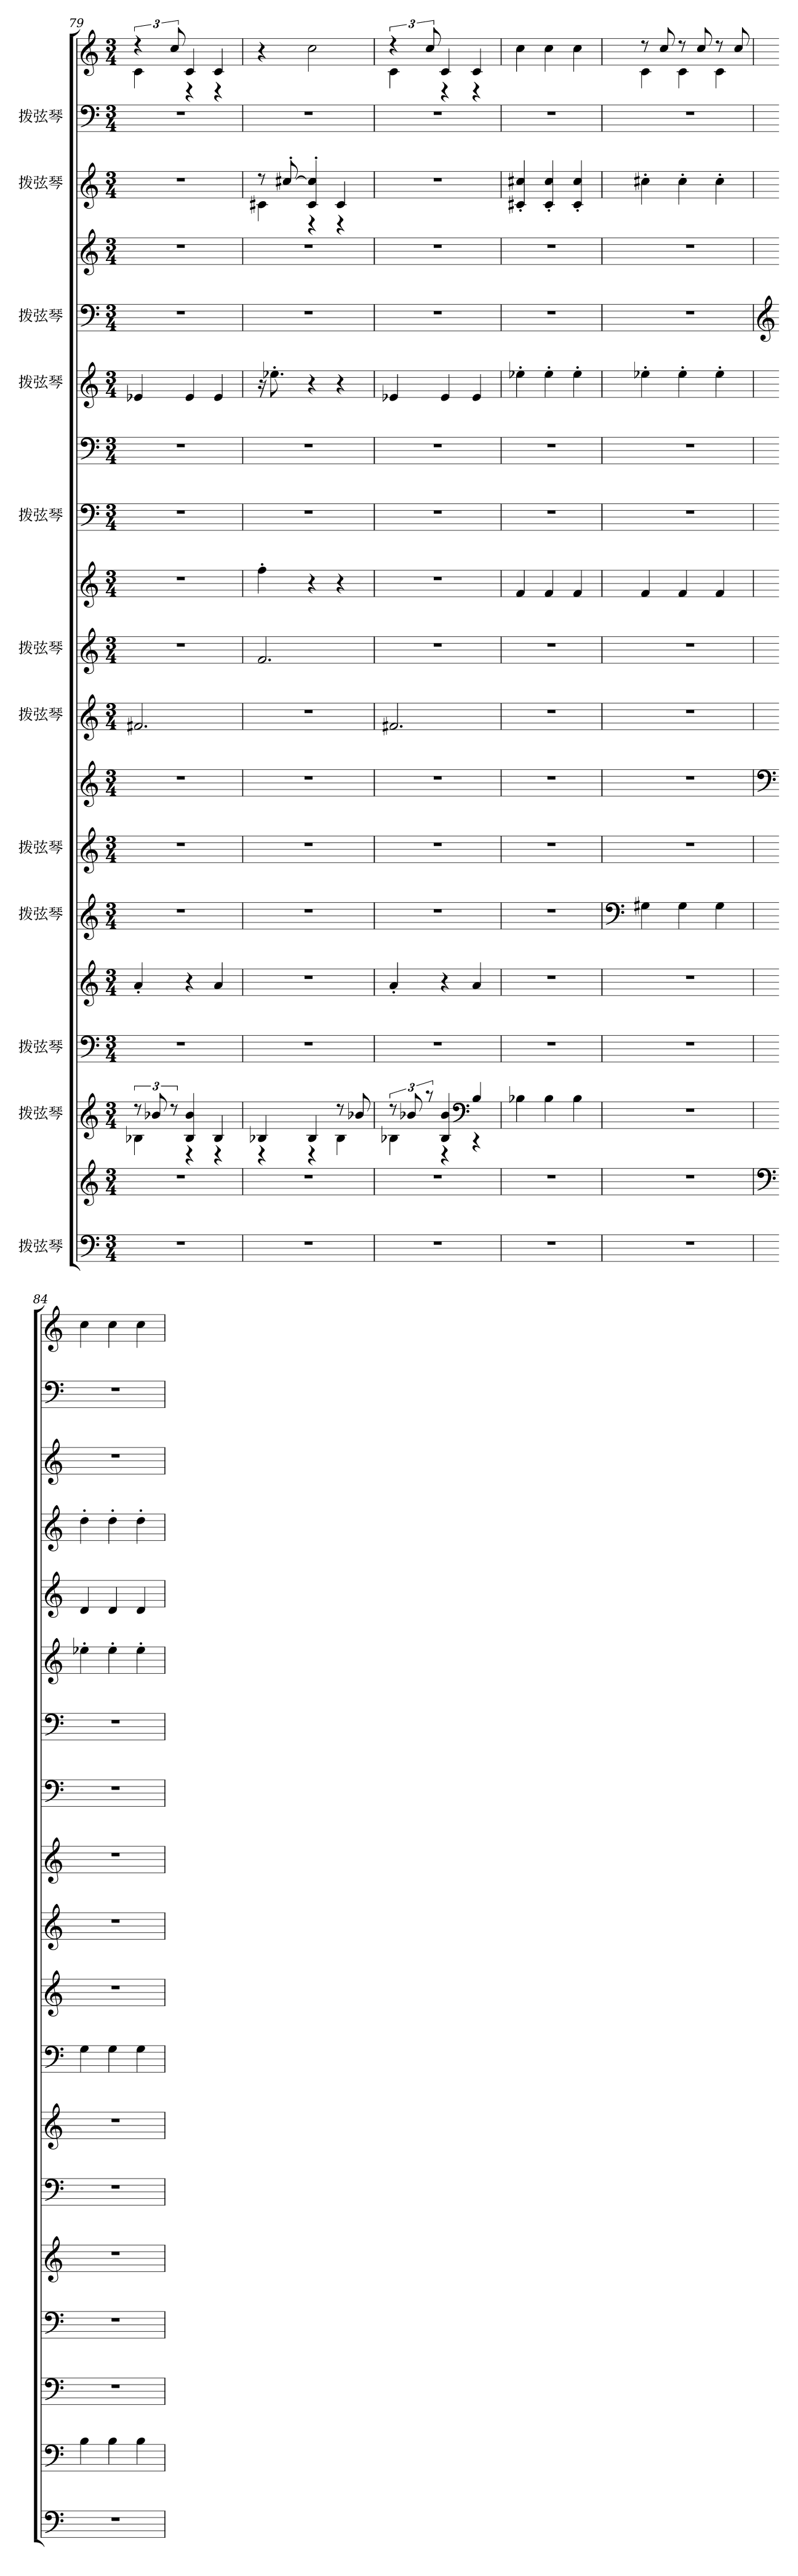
**kern	**kern	**kern	**kern	**kern	**kern	**kern	**kern	**kern	**kern	**kern	**kern	**kern	**kern	**kern	**kern	**kern	**kern	**kern
*part12	*part12	*part11	*part10	*part10	*part9	*part8	*part8	*part7	*part6	*part6	*part5	*part5	*part4	*part3	*part3	*part2	*part1	*part1
*staff19	*staff18	*staff17	*staff16	*staff15	*staff14	*staff13	*staff12	*staff11	*staff10	*staff9	*staff8	*staff7	*staff6	*staff5	*staff4	*staff3	*staff2	*staff1
*I"拨弦琴	*	*I"拨弦琴	*I"拨弦琴	*	*I"拨弦琴	*I"拨弦琴	*	*I"拨弦琴	*I"拨弦琴	*	*I"拨弦琴	*	*I"拨弦琴	*I"拨弦琴	*	*I"拨弦琴	*I"拨弦琴	*
*clefF4	*clefG2	*clefG2	*clefF4	*clefG2	*clefG2	*clefG2	*clefG2	*clefG2	*clefG2	*clefG2	*clefF4	*clefF4	*clefG2	*clefF4	*clefG2	*clefG2	*clefF4	*clefG2
*k[]	*k[]	*k[]	*k[]	*k[]	*k[]	*k[]	*k[]	*k[]	*k[]	*k[]	*k[]	*k[]	*k[]	*k[]	*k[]	*k[]	*k[]	*k[]
*M3/4	*M3/4	*M3/4	*M3/4	*M3/4	*M3/4	*M3/4	*M3/4	*M3/4	*M3/4	*M3/4	*M3/4	*M3/4	*M3/4	*M3/4	*M3/4	*M3/4	*M3/4	*M3/4
=79	=79	=79	=79	=79	=79	=79	=79	=79	=79	=79	=79	=79	=79	=79	=79	=79	=79	=79
*	*	*^	*	*	*	*	*	*	*	*	*	*	*	*	*	*	*	*^
2.r	2.r	12r	4B-X\	2.r	4a'/	2.r	2.r	2.r	2.f#X/	2.r	2.r	2.r	2.r	4e-X/	2.r	2.r	2.r	2.r	6r	4c\
.	.	12b-X/	.	.	.	.	.	.	.	.	.	.	.	.	.	.	.	.	.	.
.	.	12r	.	.	.	.	.	.	.	.	.	.	.	.	.	.	.	.	12cc/	.
.	.	4B-/ 4b-/	4r	.	4r	.	.	.	.	.	.	.	.	4e-/	.	.	.	.	4c/	4r
.	.	4B-/	4r	.	4a/	.	.	.	.	.	.	.	.	4e-/	.	.	.	.	4c/	4r
*	*	*	*	*	*	*	*	*	*	*	*	*	*	*	*	*	*	*	*v	*v
!!LO:PB:g=z
=80	=80	=80	=80	=80	=80	=80	=80	=80	=80	=80	=80	=80	=80	=80	=80	=80	=80	=80	=80
*	*	*	*	*	*	*	*	*	*	*	*	*	*	*	*	*	*^	*	*
2.r	2.r	4B-X/	4r	2.r	2.r	2.r	2.r	2.r	2.r	2.f/	4ff'\	2.r	2.r	16r	2.r	2.r	8r	4c#X\	2.r	4r
.	.	.	.	.	.	.	.	.	.	.	.	.	.	8.ee-X'\	.	.	.	.	.	.
.	.	.	.	.	.	.	.	.	.	.	.	.	.	.	.	.	[8cc#X'/	.	.	.
.	.	4B-/	4r	.	.	.	.	.	.	.	4r	.	.	4r	.	.	4c#/' 4cc#/]'	4r	.	2cc\
.	.	8r	4B-\	.	.	.	.	.	.	.	4r	.	.	4r	.	.	4c#/	4r	.	.
.	.	8b-X/	.	.	.	.	.	.	.	.	.	.	.	.	.	.	.	.	.	.
*	*	*	*	*	*	*	*	*	*	*	*	*	*	*	*	*	*v	*v	*	*
=81	=81	=81	=81	=81	=81	=81	=81	=81	=81	=81	=81	=81	=81	=81	=81	=81	=81	=81	=81
*	*	*	*	*	*	*	*	*	*	*	*	*	*	*	*	*	*	*	*^
2.r	2.r	12r	4B-X\	2.r	4a'/	2.r	2.r	2.r	2.f#X/	2.r	2.r	2.r	2.r	4e-X/	2.r	2.r	2.r	2.r	6r	4c\
.	.	12b-X/	.	.	.	.	.	.	.	.	.	.	.	.	.	.	.	.	.	.
.	.	12r	.	.	.	.	.	.	.	.	.	.	.	.	.	.	.	.	12cc/	.
.	.	4B-/ 4b-/	4r	.	4r	.	.	.	.	.	.	.	.	4e-/	.	.	.	.	4c/	4r
*	*	*clefF4	*	*	*	*	*	*	*	*	*	*	*	*	*	*	*	*	*	*
.	.	4B-/	4r	.	4a/	.	.	.	.	.	.	.	.	4e-/	.	.	.	.	4c/	4r
*	*	*v	*v	*	*	*	*	*	*	*	*	*	*	*	*	*	*	*	*v	*v
=82	=82	=82	=82	=82	=82	=82	=82	=82	=82	=82	=82	=82	=82	=82	=82	=82	=82	=82
2.r	2.r	4B-X\	2.r	2.r	2.r	2.r	2.r	2.r	2.r	4f/	2.r	2.r	4ee-X'\	2.r	2.r	4c#X/' 4cc#X/'	2.r	4cc\
.	.	4B-\	.	.	.	.	.	.	.	4f/	.	.	4ee-'\	.	.	4c#/' 4cc#/'	.	4cc\
.	.	4B-\	.	.	.	.	.	.	.	4f/	.	.	4ee-'\	.	.	4c#/' 4cc#/'	.	4cc\
=83	=83	=83	=83	=83	=83	=83	=83	=83	=83	=83	=83	=83	=83	=83	=83	=83	=83	=83
*	*	*	*	*	*clefF4	*	*	*	*	*	*	*	*	*	*	*	*	*
*	*	*	*	*	*	*	*	*	*	*	*	*	*	*	*	*	*	*^
2.r	2.r	2.r	2.r	2.r	4G#X\	2.r	2.r	2.r	2.r	4f/	2.r	2.r	4ee-X'\	2.r	2.r	4cc#X'\	2.r	8r	4c\
.	.	.	.	.	.	.	.	.	.	.	.	.	.	.	.	.	.	8cc/	.
.	.	.	.	.	4G#\	.	.	.	.	4f/	.	.	4ee-'\	.	.	4cc#'\	.	8r	4c\
.	.	.	.	.	.	.	.	.	.	.	.	.	.	.	.	.	.	8cc/	.
.	.	.	.	.	4G#\	.	.	.	.	4f/	.	.	4ee-'\	.	.	4cc#'\	.	8r	4c\
.	.	.	.	.	.	.	.	.	.	.	.	.	.	.	.	.	.	8cc/	.
*	*	*	*	*	*	*	*	*	*	*	*	*	*	*	*	*	*	*v	*v
=84	=84	=84	=84	=84	=84	=84	=84	=84	=84	=84	=84	=84	=84	=84	=84	=84	=84	=84
*	*clefF4	*	*	*	*	*	*clefF4	*	*	*	*	*	*	*clefG2	*	*	*	*
2.r	4B\	2.r	2.r	2.r	2.r	2.r	4G\	2.r	2.r	2.r	2.r	2.r	4ee-X'\	4d/	4dd'\	2.r	2.r	4cc\
.	4B\	.	.	.	.	.	4G\	.	.	.	.	.	4ee-'\	4d/	4dd'\	.	.	4cc\
.	4B\	.	.	.	.	.	4G\	.	.	.	.	.	4ee-'\	4d/	4dd'\	.	.	4cc\
=	=	=	=	=	=	=	=	=	=	=	=	=	=	=	=	=	=	=
*-	*-	*-	*-	*-	*-	*-	*-	*-	*-	*-	*-	*-	*-	*-	*-	*-	*-	*-
